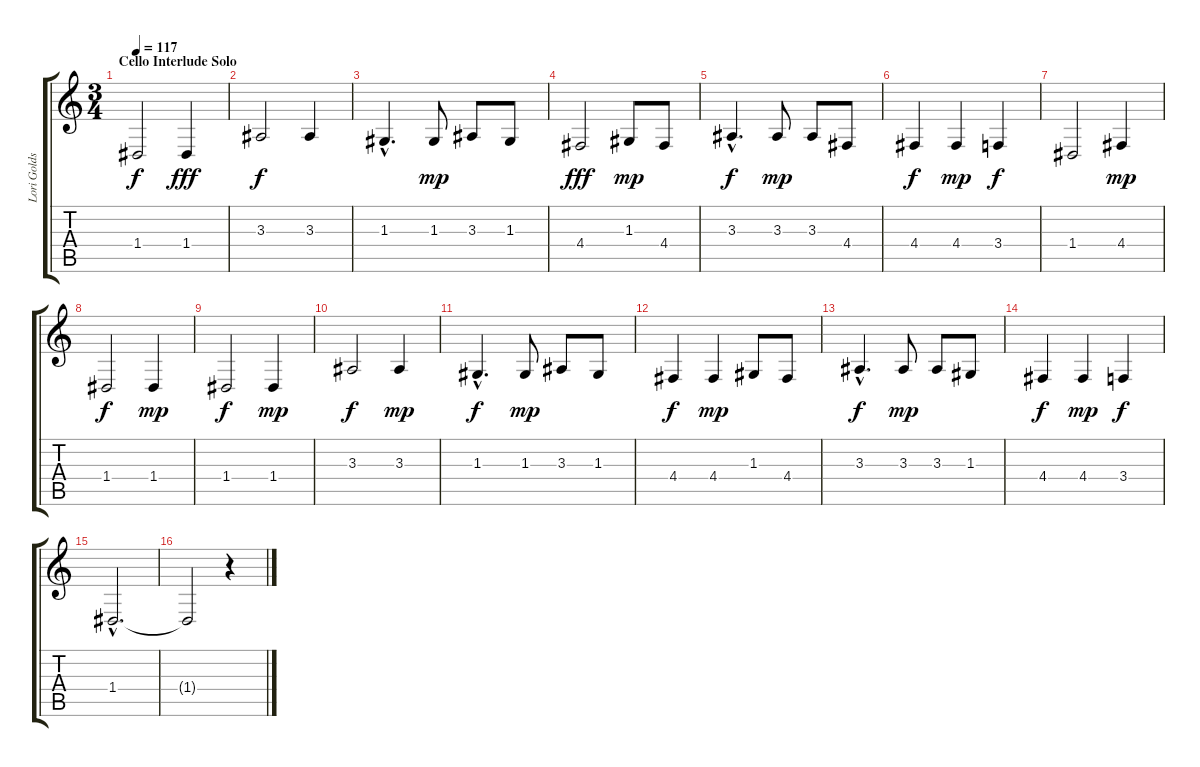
\track ("Lori Goldston-Cello" "Lori Golds") {instrument cello}
\staff {score tabs}
\tuning (E4 B3 G3 D3 A2 D2) {hide}
\ts (3 4)
\section ("" "Cello Interlude Solo")
\tempo 117
\clef g2
\ks c
1.4.2{dy f} 1.4.4{dy fff} |
3.3.2{dy f} 3.3.4 |
1.3{hac}.4{d} 1.3.8{dy mp} 3.3.8 1.3.8 |
4.4.2{dy fff} 1.3.8{dy mp} 4.4.8 |
3.3{hac}.4{d dy f} 3.3.8{dy mp} 3.3.8 4.4.8 |
4.4.4{dy f} 4.4.4{dy mp} 3.4.4{dy f} |
1.4.2 4.4.4{dy mp} |
1.4.2{dy f} 1.4.4{dy mp} |
1.4.2{dy f} 1.4.4{dy mp} |
3.3.2{dy f} 3.3.4{dy mp} |
1.3{hac}.4{d dy f} 1.3.8{dy mp} 3.3.8 1.3.8 |
4.4.4{dy f} 4.4.4{dy mp} 1.3.8 4.4.8 |
3.3{hac}.4{d dy f} 3.3.8{dy mp} 3.3.8 1.3.8 |
4.4.4{dy f} 4.4.4{dy mp} 3.4.4{dy f} |
1.4{hac}.2{d} |
1.4{t}.2 r.4
